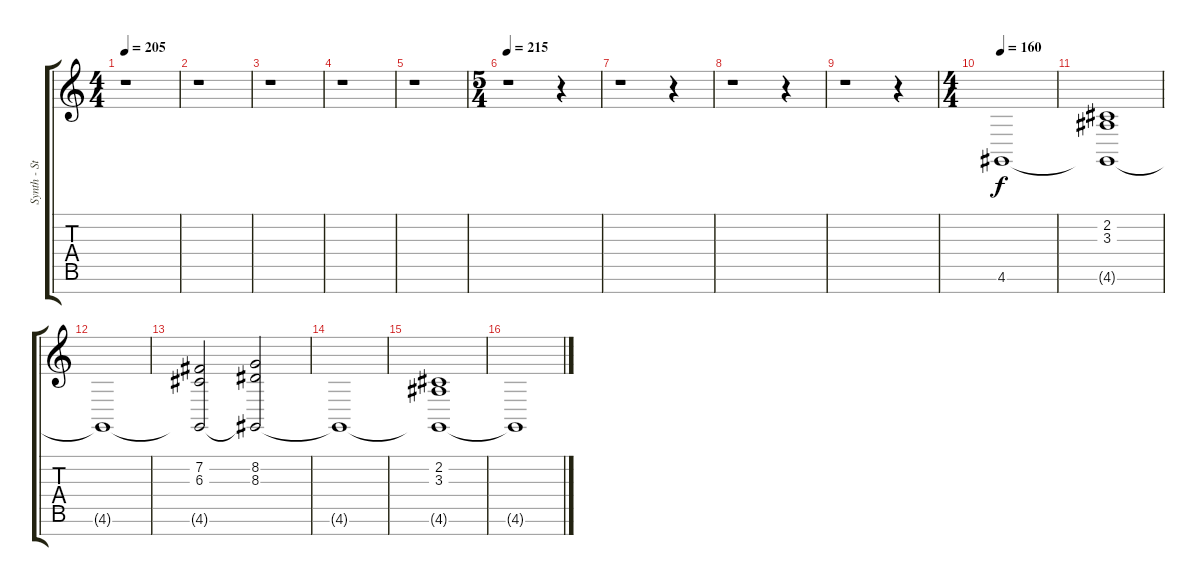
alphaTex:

\track ("Synth - Strings" "Synth - St") {instrument stringensemble1}
\staff {score tabs}
\tuning (E4 B3 G3 D3 A2 E2 B1) {hide}
\ts (4 4)
\tempo 205
\clef g2
\ks c
r.1{dy f} |
r.1 |
r.1 |
r.1 |
r.1 |
\ts (5 4)
\tempo 215
r.1 r.4 |
r.1 r.4 |
r.1 r.4 |
r.1 r.4 |
\ts (4 4)
\tempo 160
4.6.1 |
(2.2 3.3 4.6{t}).1 |
4.6{t}.1 |
(7.2 6.3 4.6{t}).2 (8.2 8.3 4.6{t}).2 |
4.6{t}.1 |
(2.2 3.3 4.6{t}).1 |
4.6{t}.1
